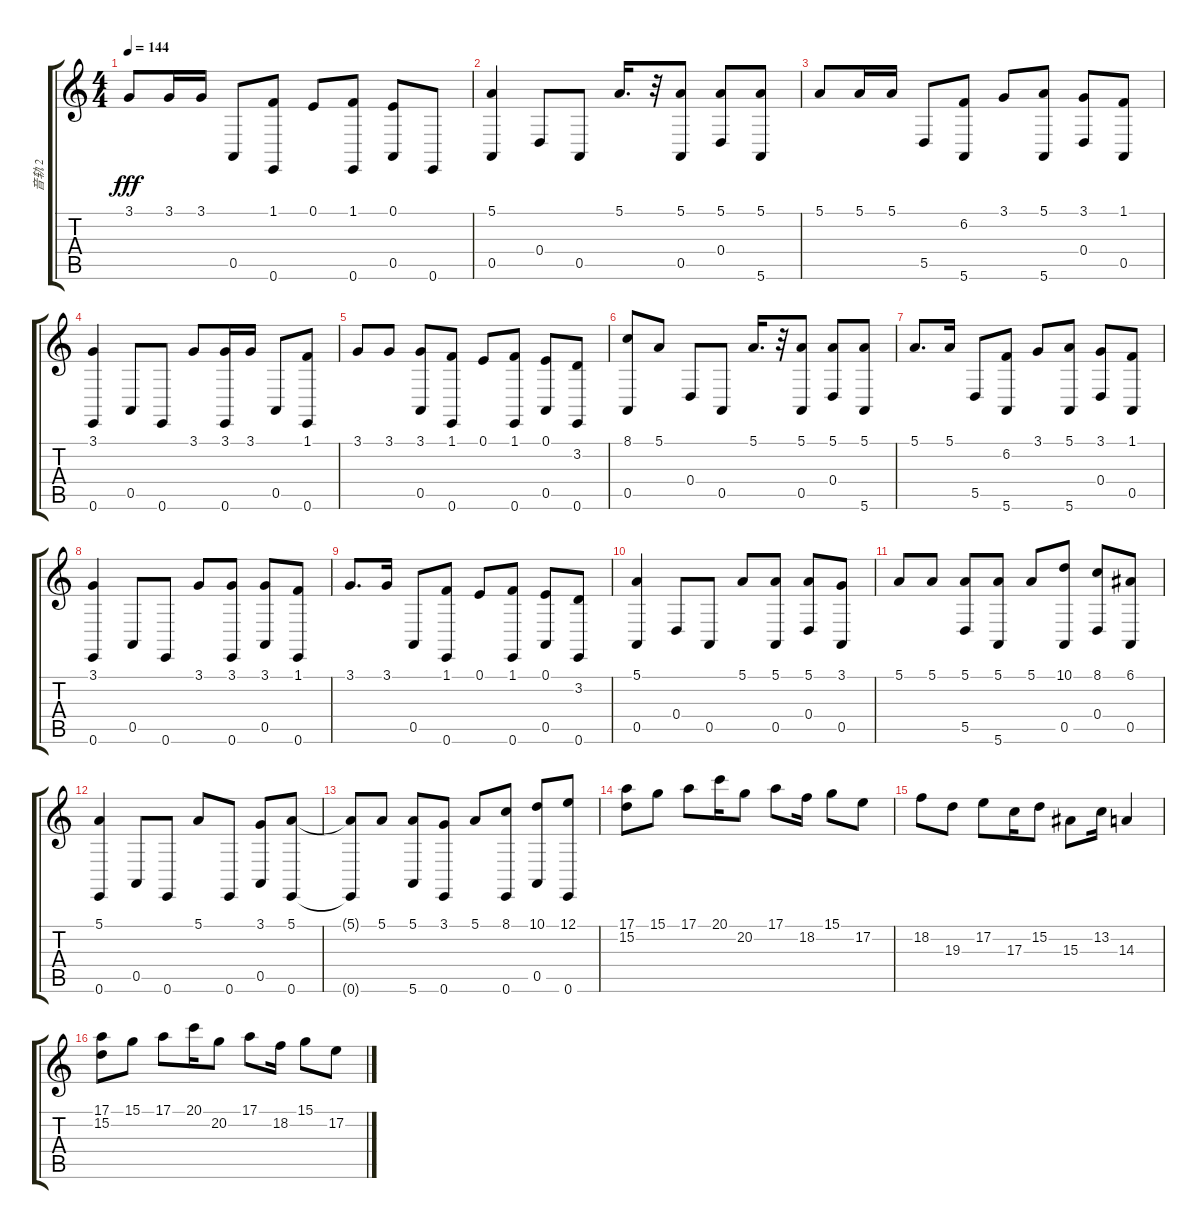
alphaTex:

\track ("音轨 2" "音轨 2") {instrument brightacousticpiano}
\staff {score tabs}
\tuning (E4 B3 G3 D3 A2 E2) {hide}
\ts (4 4)
\tempo 144
\clef g2
\ks c
3.1.8{dy fff} 3.1.16 3.1.16 0.5.8 (1.1 0.6).8 0.1.8 (1.1 0.6).8 (0.1 0.5).8 0.6.8 |
(5.1 0.5).4 0.4.8 0.5.8 5.1.16{d} r.32 (5.1 0.5).8 (5.1 0.4).8 (5.1 5.6).8 |
5.1.8 5.1.16 5.1.16 5.5.8 (6.2 5.6).8 3.1.8 (5.1 5.6).8 (3.1 0.4).8 (1.1 0.5).8 |
(3.1 0.6).4 0.5.8 0.6.8 3.1.8 (3.1 0.6).16 3.1.16 0.5.8 (1.1 0.6).8 |
3.1.8 3.1.8 (3.1 0.5).8 (1.1 0.6).8 0.1.8 (1.1 0.6).8 (0.1 0.5).8 (3.2 0.6).8 |
(8.1 0.5).8 5.1.8 0.4.8 0.5.8 5.1.16{d} r.32 (5.1 0.5).8 (5.1 0.4).8 (5.1 5.6).8 |
5.1.8{d} 5.1.16 5.5.8 (6.2 5.6).8 3.1.8 (5.1 5.6).8 (3.1 0.4).8 (1.1 0.5).8 |
(3.1 0.6).4 0.5.8 0.6.8 3.1.8 (3.1 0.6).8 (3.1 0.5).8 (1.1 0.6).8 |
3.1.8{d} 3.1.16 0.5.8 (1.1 0.6).8 0.1.8 (1.1 0.6).8 (0.1 0.5).8 (3.2 0.6).8 |
(5.1 0.5).4 0.4.8 0.5.8 5.1.8 (5.1 0.5).8 (5.1 0.4).8 (3.1 0.5).8 |
5.1.8 5.1.8 (5.1 5.5).8 (5.1 5.6).8 5.1.8 (10.1 0.5).8 (8.1 0.4).8 (6.1 0.5).8 |
(5.1 0.6).4 0.5.8 0.6.8 5.1.8 0.6.8 (3.1 0.5).8 (5.1 0.6).8 |
(5.1{t} 0.6{t}).8 5.1.8 (5.1 5.6).8 (3.1 0.6).8 5.1.8 (8.1 0.6).8 (10.1 0.5).8 (12.1 0.6).8 |
(17.1 15.2).8 15.1.8 17.1.8 20.1.16 20.2.8 17.1.8 18.2.16 15.1.8 17.2.8 |
18.2.8 19.3.8 17.2.8 17.3.16 15.2.8 15.3.8 13.2.16 14.3.4 |
(17.1 15.2).8 15.1.8 17.1.8 20.1.16 20.2.8 17.1.8 18.2.16 15.1.8 17.2.8
